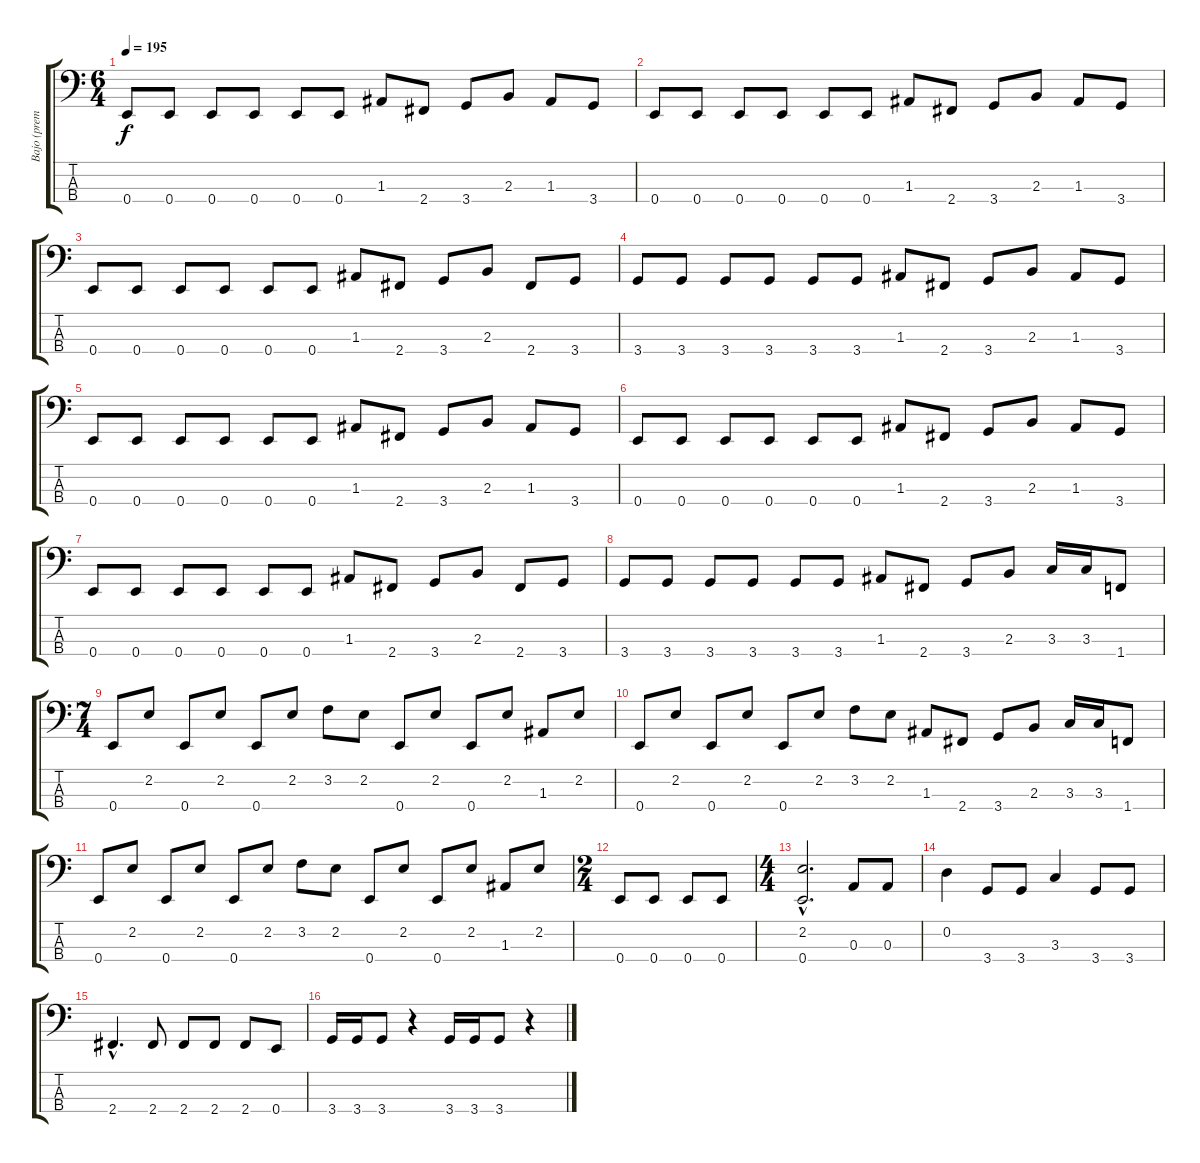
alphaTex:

\track ("Bajo (premio)" "Bajo (prem") {instrument electricbasspick}
\staff {score tabs}
\tuning (G2 D2 A1 E1) {hide}
\ts (6 4)
\tempo 195
\clef f4
\ks c
0.4.8{dy f} 0.4.8 0.4.8 0.4.8 0.4.8 0.4.8 1.3.8 2.4.8 3.4.8 2.3.8 1.3.8 3.4.8 |
0.4.8 0.4.8 0.4.8 0.4.8 0.4.8 0.4.8 1.3.8 2.4.8 3.4.8 2.3.8 1.3.8 3.4.8 |
0.4.8 0.4.8 0.4.8 0.4.8 0.4.8 0.4.8 1.3.8 2.4.8 3.4.8 2.3.8 2.4.8 3.4.8 |
3.4.8 3.4.8 3.4.8 3.4.8 3.4.8 3.4.8 1.3.8 2.4.8 3.4.8 2.3.8 1.3.8 3.4.8 |
0.4.8 0.4.8 0.4.8 0.4.8 0.4.8 0.4.8 1.3.8 2.4.8 3.4.8 2.3.8 1.3.8 3.4.8 |
0.4.8 0.4.8 0.4.8 0.4.8 0.4.8 0.4.8 1.3.8 2.4.8 3.4.8 2.3.8 1.3.8 3.4.8 |
0.4.8 0.4.8 0.4.8 0.4.8 0.4.8 0.4.8 1.3.8 2.4.8 3.4.8 2.3.8 2.4.8 3.4.8 |
3.4.8 3.4.8 3.4.8 3.4.8 3.4.8 3.4.8 1.3.8 2.4.8 3.4.8 2.3.8 3.3.16 3.3.16 1.4.8 |
\ts (7 4)
0.4.8 2.2.8 0.4.8 2.2.8 0.4.8 2.2.8 3.2.8 2.2.8 0.4.8 2.2.8 0.4.8 2.2.8 1.3.8 2.2.8 |
0.4.8 2.2.8 0.4.8 2.2.8 0.4.8 2.2.8 3.2.8 2.2.8 1.3.8 2.4.8 3.4.8 2.3.8 3.3.16 3.3.16 1.4.8 |
0.4.8 2.2.8 0.4.8 2.2.8 0.4.8 2.2.8 3.2.8 2.2.8 0.4.8 2.2.8 0.4.8 2.2.8 1.3.8 2.2.8 |
\ts (2 4)
0.4.8 0.4.8 0.4.8 0.4.8 |
\ts (4 4)
(2.2{hac} 0.4{hac}).2{d} 0.3.8 0.3.8 |
0.2.4 3.4.8 3.4.8 3.3.4 3.4.8 3.4.8 |
2.4{hac}.4{d} 2.4.8 2.4.8 2.4.8 2.4.8 0.4.8 |
3.4.16 3.4.16 3.4.8 r.4 3.4.16 3.4.16 3.4.8 r.4
